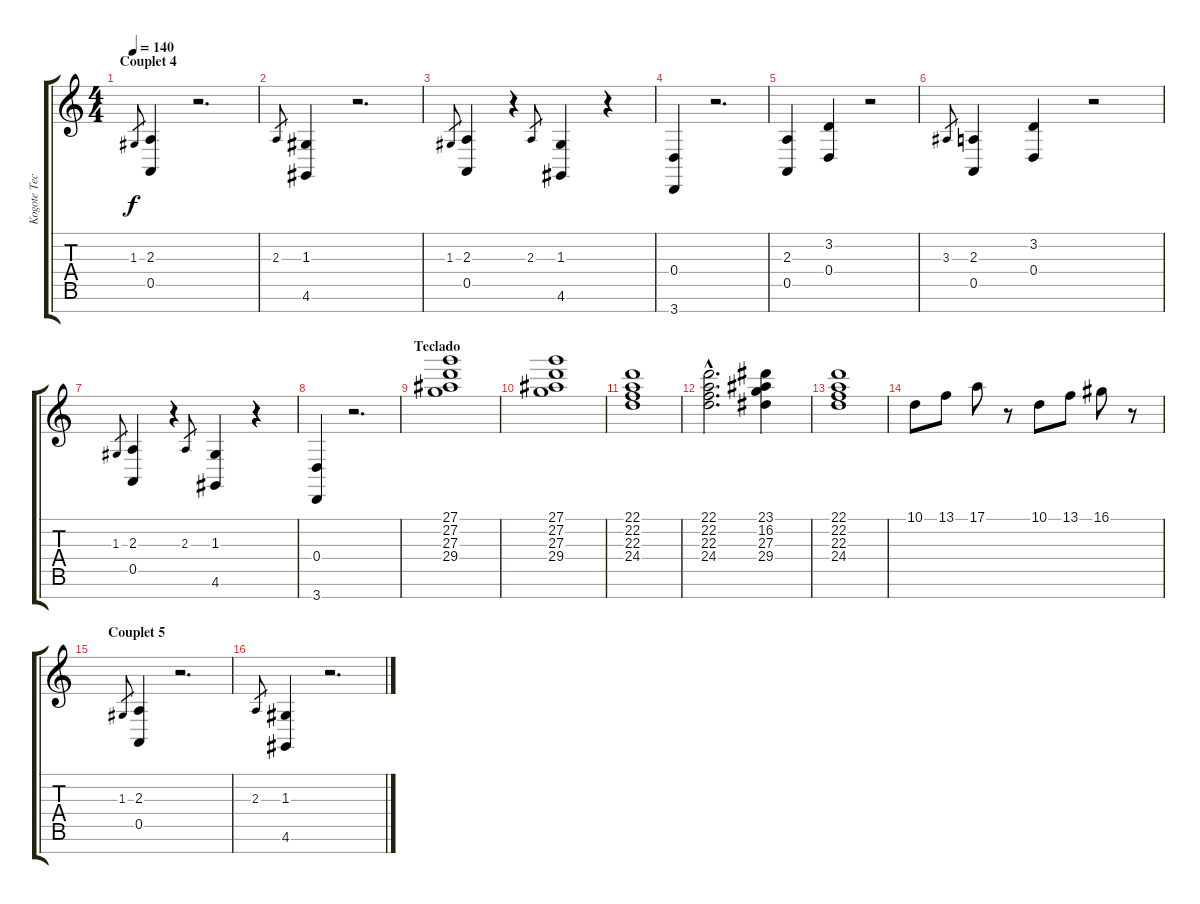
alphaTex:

\track ("Kogote Teclado 2" "Kogote Tec") {instrument accordion}
\staff {score tabs}
\tuning (E4 B3 G3 D3 A2 E2 B1) {hide}
\ts (4 4)
\section ("" "Couplet 4")
\tempo 140
\clef g2
\ks c
1.3.8{gr dy f} (2.3 0.5).4{volume 13 instrument accordion} r.2{d} |
2.3.8{gr} (1.3 4.6).4 r.2{d} |
1.3.8{gr} (2.3 0.5).4 r.4 2.3.8{gr} (1.3 4.6).4 r.4 |
(0.4 3.7).4 r.2{d} |
(2.3 0.5).4 (3.2 0.4).4 r.2 |
3.3.8{gr} (2.3 0.5).4 (3.2 0.4).4 r.2 |
1.3.8{gr} (2.3 0.5).4 r.4 2.3.8{gr} (1.3 4.6).4 r.4 |
(0.4 3.7).4 r.2{d} |
\section ("" "Teclado")
(27.1 27.2 27.3 29.4).1{volume 9 instrument pad2warm} |
(27.1 27.2 27.3 29.4).1 |
(22.1 22.2 22.3 24.4).1 |
(22.1{hac} 22.2{hac} 22.3{hac} 24.4{hac}).2{d} (23.1 16.2 27.3 29.4).4 |
(22.1 22.2 22.3 24.4).1 |
10.1.8{volume 15} 13.1.8 17.1.8 r.8 10.1.8 13.1.8 16.1.8 r.8 |
\section ("" "Couplet 5")
1.3.8{gr} (2.3 0.5).4{volume 13 instrument accordion} r.2{d} |
2.3.8{gr} (1.3 4.6).4 r.2{d}
